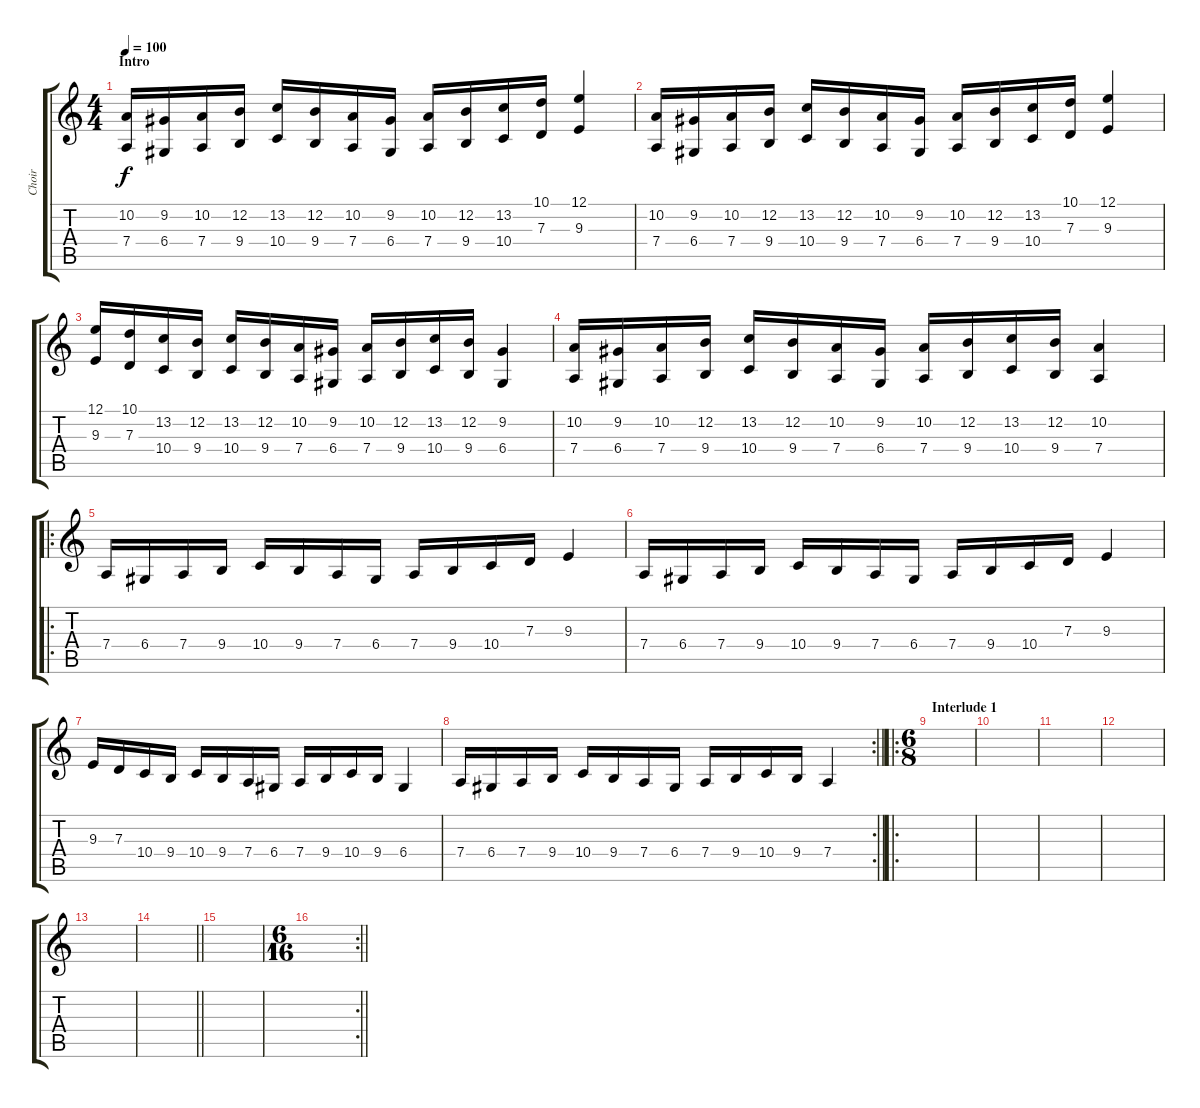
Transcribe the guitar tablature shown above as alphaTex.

\track ("Choir" "Choir") {instrument choiraahs}
\staff {score tabs}
\tuning (E4 B3 G3 D3 A2 E2) {hide}
\ts (4 4)
\section ("" "Intro")
\tempo 100
\clef g2
\ks c
(10.2 7.4).16{dy f instrument harpsichord} (9.2 6.4).16 (10.2 7.4).16 (12.2 9.4).16 (13.2 10.4).16 (12.2 9.4).16 (10.2 7.4).16 (9.2 6.4).16 (10.2 7.4).16 (12.2 9.4).16 (13.2 10.4).16 (10.1 7.3).16 (12.1 9.3).4 |
(10.2 7.4).16 (9.2 6.4).16 (10.2 7.4).16 (12.2 9.4).16 (13.2 10.4).16 (12.2 9.4).16 (10.2 7.4).16 (9.2 6.4).16 (10.2 7.4).16 (12.2 9.4).16 (13.2 10.4).16 (10.1 7.3).16 (12.1 9.3).4 |
(12.1 9.3).16 (10.1 7.3).16 (13.2 10.4).16 (12.2 9.4).16 (13.2 10.4).16 (12.2 9.4).16 (10.2 7.4).16 (9.2 6.4).16 (10.2 7.4).16 (12.2 9.4).16 (13.2 10.4).16 (12.2 9.4).16 (9.2 6.4).4 |
(10.2 7.4).16 (9.2 6.4).16 (10.2 7.4).16 (12.2 9.4).16 (13.2 10.4).16 (12.2 9.4).16 (10.2 7.4).16 (9.2 6.4).16 (10.2 7.4).16 (12.2 9.4).16 (13.2 10.4).16 (12.2 9.4).16 (10.2 7.4).4 |
\ro
7.4.16 6.4.16 7.4.16 9.4.16 10.4.16 9.4.16 7.4.16 6.4.16 7.4.16 9.4.16 10.4.16 7.3.16 9.3.4 |
7.4.16 6.4.16 7.4.16 9.4.16 10.4.16 9.4.16 7.4.16 6.4.16 7.4.16 9.4.16 10.4.16 7.3.16 9.3.4 |
9.3.16 7.3.16 10.4.16 9.4.16 10.4.16 9.4.16 7.4.16 6.4.16 7.4.16 9.4.16 10.4.16 9.4.16 6.4.4 |
\rc 2
\barLineRight lightlight
7.4.16 6.4.16 7.4.16 9.4.16 10.4.16 9.4.16 7.4.16 6.4.16 7.4.16 9.4.16 10.4.16 9.4.16 7.4.4 |
\ro
\ts (6 8)
\section ("" "Interlude 1")
|
|
|
|
|
\barLineRight lightlight
|
|
\rc 2
\ts (6 16)
\barLineRight lightlight
